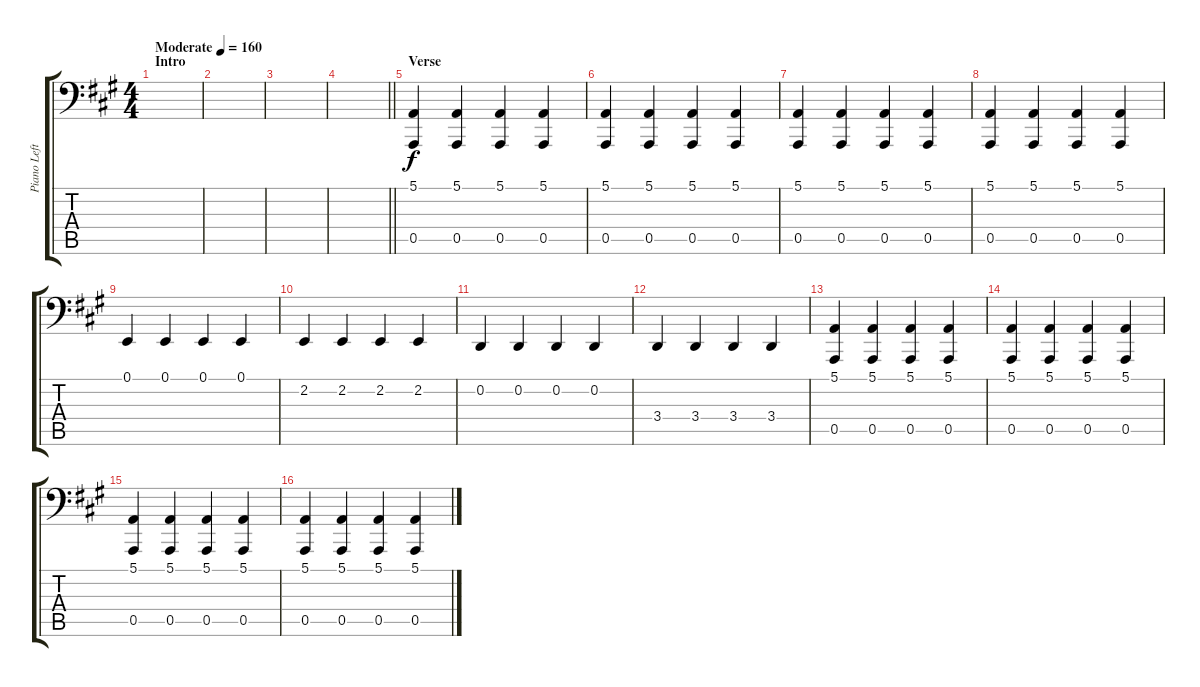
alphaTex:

\track ("Piano Left Hand" "Piano Left") {instrument acousticgrandpiano}
\staff {score tabs}
\tuning (E2 D2 C2 B1 A1 G1) {hide}
\ts (4 4)
\section ("" "Intro")
\tempo (160 "Moderate")
\clef f4
\ks a
|
|
|
\barLineRight lightlight
|
\section ("" "Verse")
(5.1 0.5).4 (5.1 0.5).4 (5.1 0.5).4 (5.1 0.5).4 |
(5.1 0.5).4 (5.1 0.5).4 (5.1 0.5).4 (5.1 0.5).4 |
(5.1 0.5).4 (5.1 0.5).4 (5.1 0.5).4 (5.1 0.5).4 |
(5.1 0.5).4 (5.1 0.5).4 (5.1 0.5).4 (5.1 0.5).4 |
0.1.4 0.1.4 0.1.4 0.1.4 |
2.2.4 2.2.4 2.2.4 2.2.4 |
0.2.4 0.2.4 0.2.4 0.2.4 |
3.4.4 3.4.4 3.4.4 3.4.4 |
(5.1 0.5).4 (5.1 0.5).4 (5.1 0.5).4 (5.1 0.5).4 |
(5.1 0.5).4 (5.1 0.5).4 (5.1 0.5).4 (5.1 0.5).4 |
(5.1 0.5).4 (5.1 0.5).4 (5.1 0.5).4 (5.1 0.5).4 |
(5.1 0.5).4 (5.1 0.5).4 (5.1 0.5).4 (5.1 0.5).4
